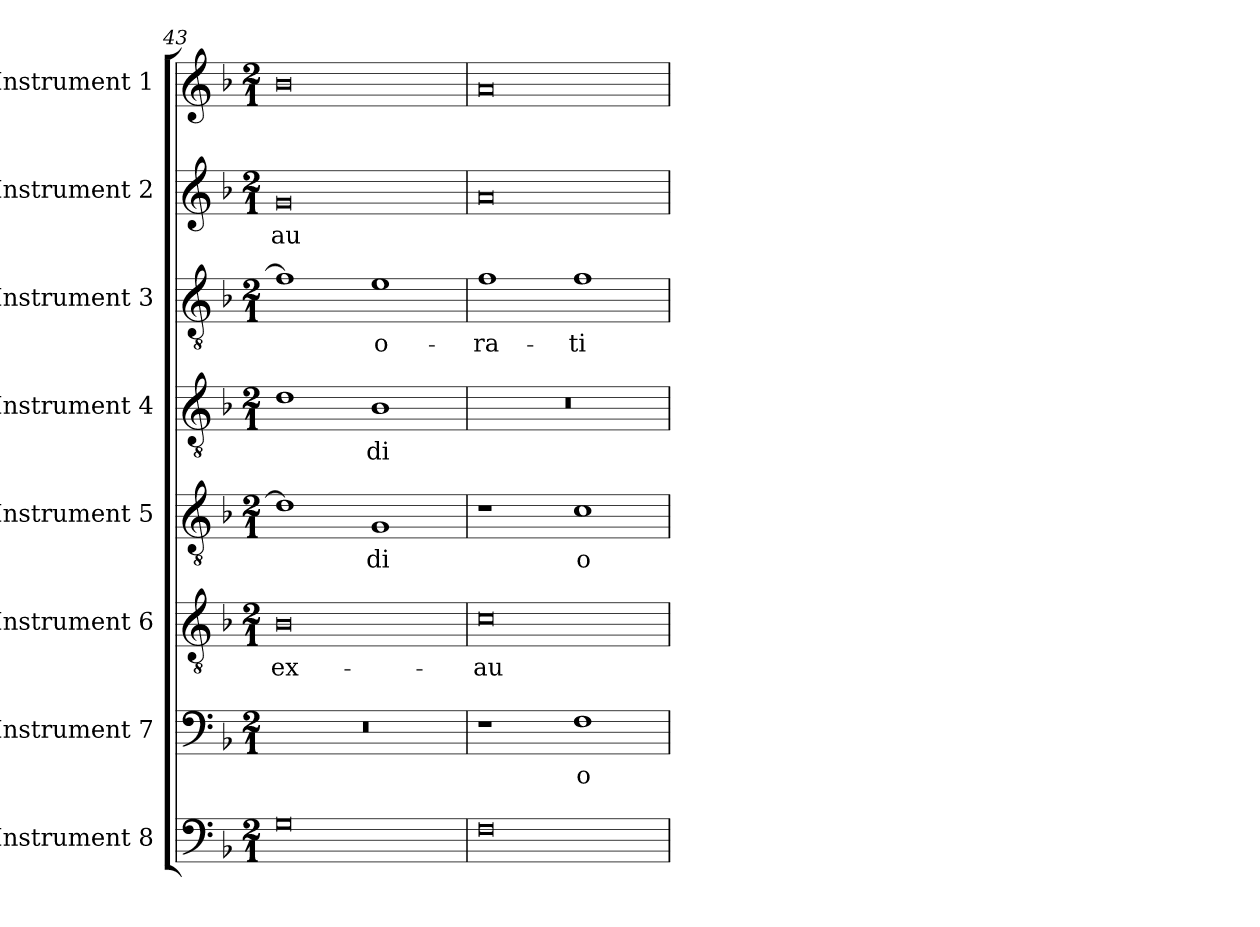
**kern	**text	**kern	**text	**kern	**text	**kern	**text	**kern	**text	**kern	**text	**kern	**text	**kern	**text
*part8	*part8	*part7	*part7	*part6	*part6	*part5	*part5	*part4	*part4	*part3	*part3	*part2	*part2	*part1	*part1
*staff8	*staff8	*staff7	*staff7	*staff6	*staff6	*staff5	*staff5	*staff4	*staff4	*staff3	*staff3	*staff2	*staff2	*staff1	*staff1
*I"Instrument 8	*	*I"Instrument 7	*	*I"Instrument 6	*	*I"Instrument 5	*	*I"Instrument 4	*	*I"Instrument 3	*	*I"Instrument 2	*	*I"Instrument 1	*
!!LO:PB:g=z
*clefF4	*	*clefF4	*	*clefGv2	*	*clefGv2	*	*clefGv2	*	*clefGv2	*	*clefG2	*	*clefG2	*
*k[b-]	*	*k[b-]	*	*k[b-]	*	*k[b-]	*	*k[b-]	*	*k[b-]	*	*k[b-]	*	*k[b-]	*
*F:	*	*F:	*	*F:	*	*F:	*	*F:	*	*F:	*	*F:	*	*F:	*
*M2/1	*	*M2/1	*	*M2/1	*	*M2/1	*	*M2/1	*	*M2/1	*	*M2/1	*	*M2/1	*
=43	=43	=43	=43	=43	=43	=43	=43	=43	=43	=43	=43	=43	=43	=43	=43
!	!LO:LY:b:cj	!	!	!	!LO:LY:b:cj	!	!LO:LY:b:cj	!	!LO:LY:b:cj	!	!LO:LY:b:cj	!	!LO:LY:b:cj	!	!LO:LY:b:cj
0G	--	0r	.	0B-	ex-	1d]	--	1d	--	1f]	.	0g	-au-	0b-	--
!	!	!	!	!	!	!	!LO:LY:b:cj	!	!LO:LY:b:cj	!	!LO:LY:b:cj	!	!	!	!
.	.	.	.	.	.	1G	-di	1B-	-di	1e	o-	.	.	.	.
=44	=44	=44	=44	=44	=44	=44	=44	=44	=44	=44	=44	=44	=44	=44	=44
!	!LO:LY:b:cj	!	!	!	!LO:LY:b:cj	!	!	!	!	!	!LO:LY:b:cj	!	!LO:LY:b:cj	!	!LO:LY:b:cj
0F	--	1r	.	0c	-au-	1r	.	0r	.	1f	-ra-	0a	--	0a	--
!	!	!	!LO:LY:b:cj	!	!	!	!LO:LY:b:cj	!	!	!	!LO:LY:b:cj	!	!	!	!
.	.	1F	o-	.	.	1c	o-	.	.	1f	-ti-	.	.	.	.
=	=	=	=	=	=	=	=	=	=	=	=	=	=	=	=
*-	*-	*-	*-	*-	*-	*-	*-	*-	*-	*-	*-	*-	*-	*-	*-
